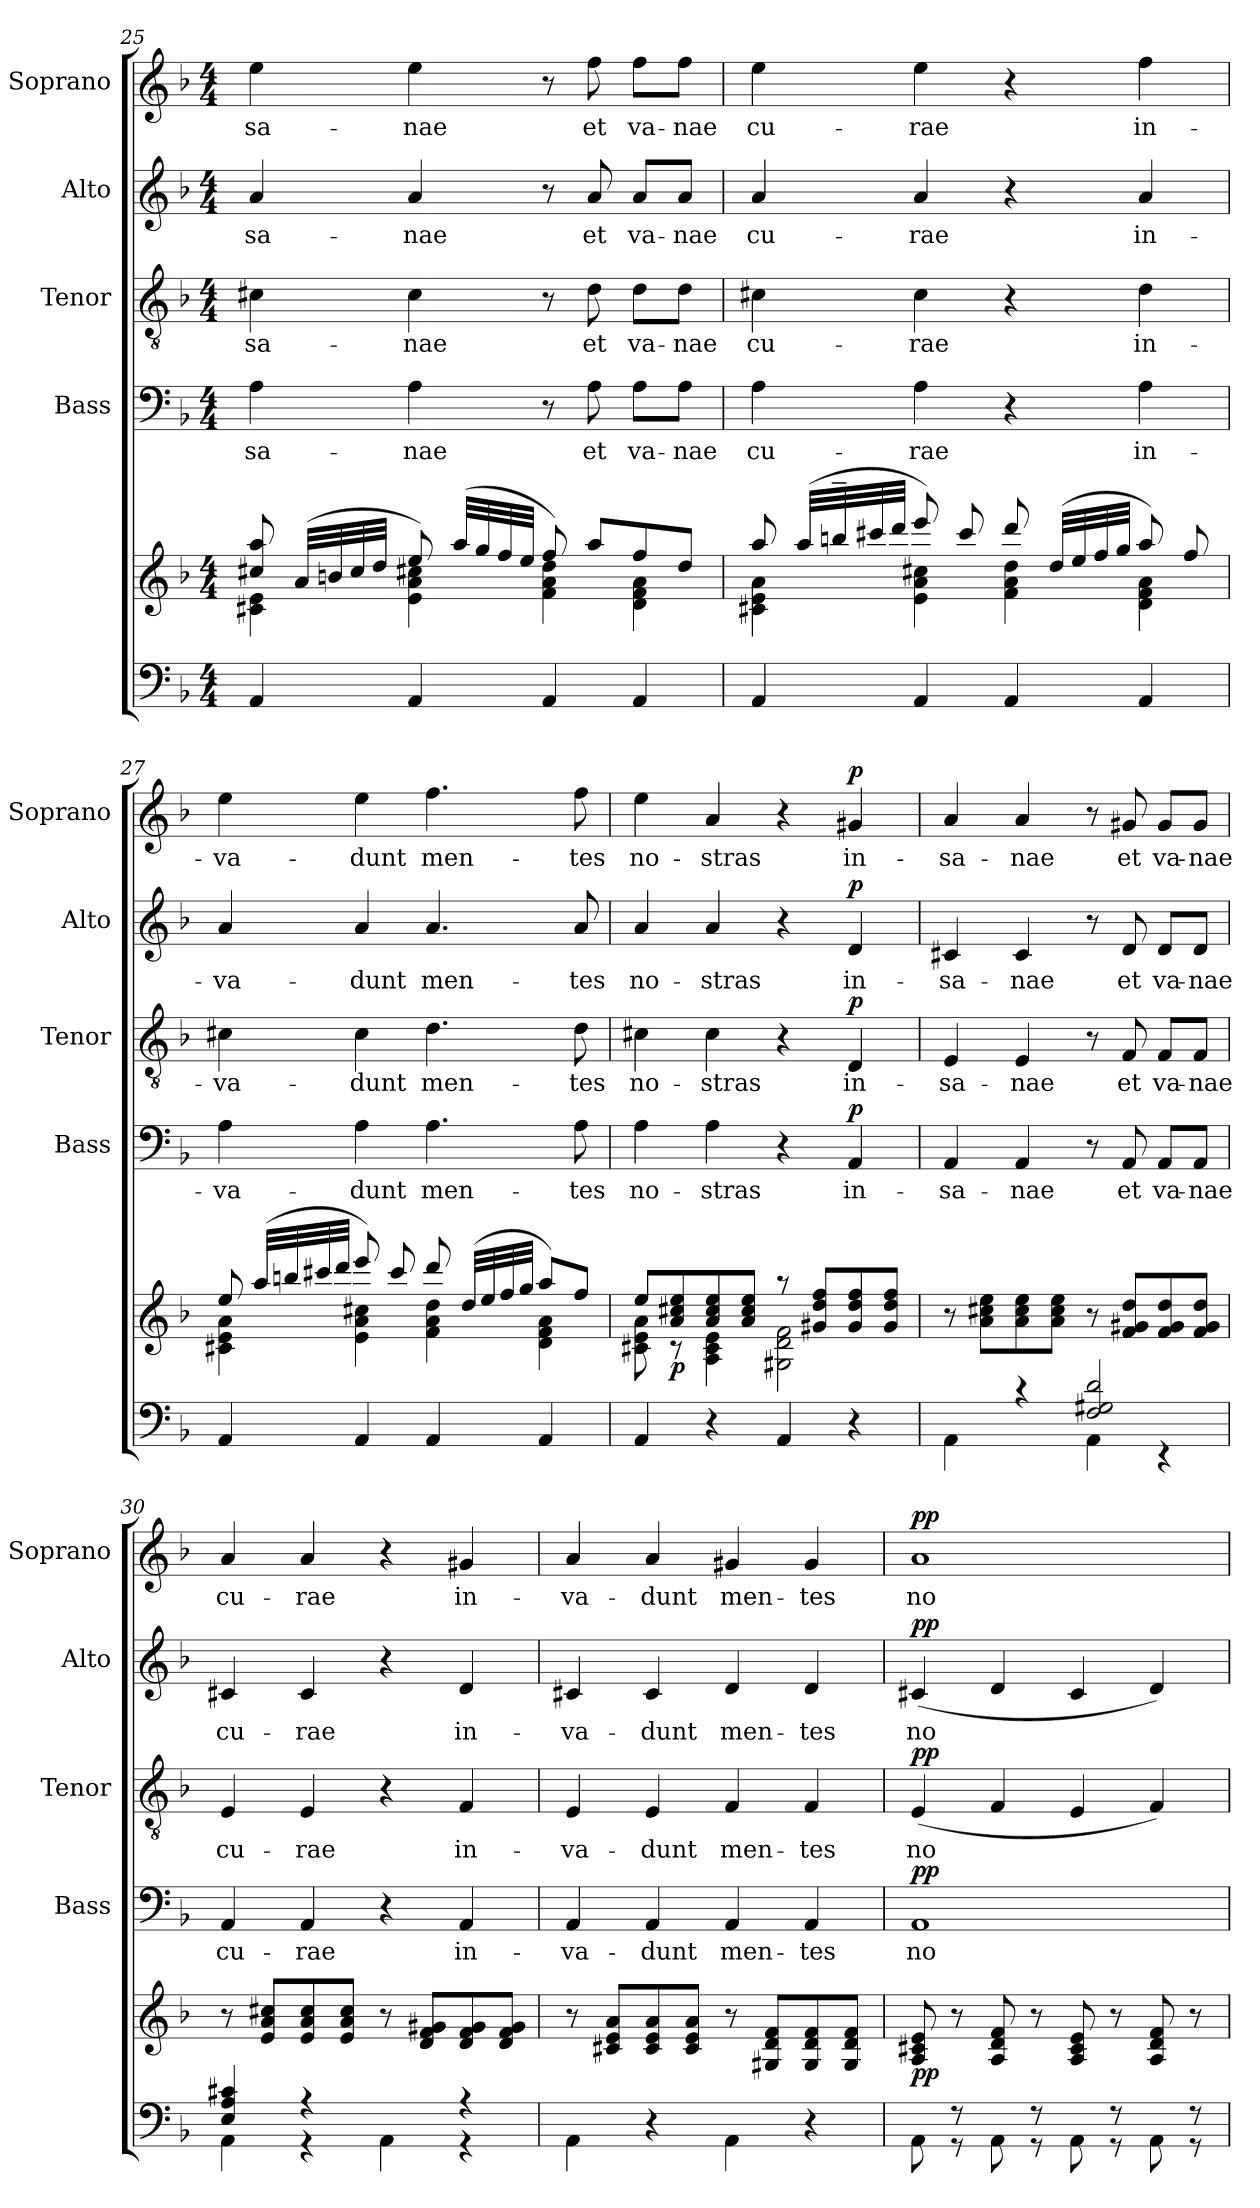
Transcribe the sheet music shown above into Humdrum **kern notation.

**kern	**kern	**dynam	**kern	**text	**dynam	**kern	**text	**dynam	**kern	**text	**dynam	**kern	**text	**dynam
*part6	*part5	*part5	*part4	*part4	*part4	*part3	*part3	*part3	*part2	*part2	*part2	*part1	*part1	*part1
*staff6	*staff5	*staff5	*staff4	*staff4	*staff4	*staff3	*staff3	*staff3	*staff2	*staff2	*staff2	*staff1	*staff1	*staff1
*	*	*	*I"Bass	*	*	*I"Tenor	*	*	*I"Alto	*	*	*I"Soprano	*	*
*	*	*	*I'Bass	*	*	*I'Tenor	*	*	*I'Alto	*	*	*I'Soprano	*	*
!!LO:PB:g=z
*clefF4	*clefG2	*	*clefF4	*	*	*clefGv2	*	*	*clefG2	*	*	*clefG2	*	*
*k[b-]	*k[b-]	*	*k[b-]	*	*	*k[b-]	*	*	*k[b-]	*	*	*k[b-]	*	*
*F:	*F:	*	*F:	*	*	*F:	*	*	*F:	*	*	*F:	*	*
*M4/4	*M4/4	*	*M4/4	*	*	*M4/4	*	*	*M4/4	*	*	*M4/4	*	*
=25	=25	=25	=25	=25	=25	=25	=25	=25	=25	=25	=25	=25	=25	=25
*	*^	*	*	*	*	*	*	*	*	*	*	*	*	*
!	!	!	!	!	!LO:LY:b	!	!	!LO:LY:b	!	!	!LO:LY:b	!	!	!LO:LY:b	!
4AA/	8cc#X/ 8aa/	4c#X\ 4e\	.	4A\	-sa-	.	4c#X\	-sa-	.	4a/	-sa-	.	4ee\	-sa-	.
.	(<32a/LLL	.	.	.	.	.	.	.	.	.	.	.	.	.	.
.	32bn/	.	.	.	.	.	.	.	.	.	.	.	.	.	.
.	32cc#/	.	.	.	.	.	.	.	.	.	.	.	.	.	.
.	32dd/JJJ	.	.	.	.	.	.	.	.	.	.	.	.	.	.
!	!	!	!	!	!LO:LY:b	!	!	!LO:LY:b	!	!	!LO:LY:b	!	!	!LO:LY:b	!
4AA/	8ee/)	4e\ 4a\ 4cc#X\	.	4A\	-nae	.	4c#\	-nae	.	4a/	-nae	.	4ee\	-nae	.
.	(<32aa/LLL	.	.	.	.	.	.	.	.	.	.	.	.	.	.
.	32gg/	.	.	.	.	.	.	.	.	.	.	.	.	.	.
.	32ff/	.	.	.	.	.	.	.	.	.	.	.	.	.	.
.	32ee/JJJ	.	.	.	.	.	.	.	.	.	.	.	.	.	.
4AA/	8ff/)	4f\ 4a\ 4dd\	.	8r	.	.	8r	.	.	8r	.	.	8r	.	.
!	!	!	!	!	!LO:LY:b	!	!	!LO:LY:b	!	!	!LO:LY:b	!	!	!LO:LY:b	!
.	8aa/L	.	.	8A\	et	.	8d\	et	.	8a/	et	.	8ff\	et	.
!	!	!	!	!	!LO:LY:b	!	!	!LO:LY:b	!	!	!LO:LY:b	!	!	!LO:LY:b	!
4AA/	8ff/	4d\ 4f\ 4a\	.	8A\L	va-	.	8d\L	va-	.	8a/L	va-	.	8ff\L	va-	.
!	!	!	!	!	!LO:LY:b	!	!	!LO:LY:b	!	!	!LO:LY:b	!	!	!LO:LY:b	!
.	8dd/J	.	.	8A\J	-nae	.	8d\J	-nae	.	8a/J	-nae	.	8ff\J	-nae	.
=26	=26	=26	=26	=26	=26	=26	=26	=26	=26	=26	=26	=26	=26	=26	=26
!	!	!	!	!	!LO:LY:b	!	!	!LO:LY:b	!	!	!LO:LY:b	!	!	!LO:LY:b	!
4AA/	8aa/	4c#X\ 4e\ 4a\	.	4A\	cu-	.	4c#X\	cu-	.	4a/	cu-	.	4ee\	cu-	.
.	(<32aa/LLL	.	.	.	.	.	.	.	.	.	.	.	.	.	.
.	32bbn~>/	.	.	.	.	.	.	.	.	.	.	.	.	.	.
.	32ccc#X/	.	.	.	.	.	.	.	.	.	.	.	.	.	.
.	32ddd/JJJ	.	.	.	.	.	.	.	.	.	.	.	.	.	.
!	!	!	!	!	!LO:LY:b	!	!	!LO:LY:b	!	!	!LO:LY:b	!	!	!LO:LY:b	!
4AA/	8eee/)	4e\ 4a\ 4cc#X\	.	4A\	-rae	.	4c#\	-rae	.	4a/	-rae	.	4ee\	-rae	.
.	8ccc#/	.	.	.	.	.	.	.	.	.	.	.	.	.	.
4AA/	8ddd/	4f\ 4a\ 4dd\	.	4r	.	.	4r	.	.	4r	.	.	4r	.	.
.	(<32dd/LLL	.	.	.	.	.	.	.	.	.	.	.	.	.	.
.	32ee/	.	.	.	.	.	.	.	.	.	.	.	.	.	.
.	32ff/	.	.	.	.	.	.	.	.	.	.	.	.	.	.
.	32gg/JJJ	.	.	.	.	.	.	.	.	.	.	.	.	.	.
!	!	!	!	!	!LO:LY:b	!	!	!LO:LY:b	!	!	!LO:LY:b	!	!	!LO:LY:b	!
4AA/	8aa/)	4d\ 4f\ 4a\	.	4A\	in-	.	4d\	in-	.	4a/	in-	.	4ff\	in-	.
.	8ff/	.	.	.	.	.	.	.	.	.	.	.	.	.	.
=27	=27	=27	=27	=27	=27	=27	=27	=27	=27	=27	=27	=27	=27	=27	=27
!	!	!	!	!	!LO:LY:b	!	!	!LO:LY:b	!	!	!LO:LY:b	!	!	!LO:LY:b	!
4AA/	8ee/	4c#X\ 4e\ 4a\	.	4A\	-va-	.	4c#X\	-va-	.	4a/	-va-	.	4ee\	-va-	.
.	(<32aa/LLL	.	.	.	.	.	.	.	.	.	.	.	.	.	.
.	32bbn/	.	.	.	.	.	.	.	.	.	.	.	.	.	.
.	32ccc#X/	.	.	.	.	.	.	.	.	.	.	.	.	.	.
.	32ddd/JJJ	.	.	.	.	.	.	.	.	.	.	.	.	.	.
!	!	!	!	!	!LO:LY:b	!	!	!LO:LY:b	!	!	!LO:LY:b	!	!	!LO:LY:b	!
4AA/	8eee/)	4e\ 4a\ 4cc#X\	.	4A\	-dunt	.	4c#\	-dunt	.	4a/	-dunt	.	4ee\	-dunt	.
.	8ccc#/	.	.	.	.	.	.	.	.	.	.	.	.	.	.
!	!	!	!	!	!LO:LY:b	!	!	!LO:LY:b	!	!	!LO:LY:b	!	!	!LO:LY:b	!
4AA/	8ddd/	4f\ 4a\ 4dd\	.	4.A\	men-	.	4.d\	men-	.	4.a/	men-	.	4.ff\	men-	.
.	(<32dd/LLL	.	.	.	.	.	.	.	.	.	.	.	.	.	.
.	32ee/	.	.	.	.	.	.	.	.	.	.	.	.	.	.
.	32ff/	.	.	.	.	.	.	.	.	.	.	.	.	.	.
.	32gg/JJJ	.	.	.	.	.	.	.	.	.	.	.	.	.	.
4AA/	8aa/L)	4d\ 4f\ 4a\	.	.	.	.	.	.	.	.	.	.	.	.	.
!	!	!	!	!	!LO:LY:b	!	!	!LO:LY:b	!	!	!LO:LY:b	!	!	!LO:LY:b	!
.	8ff/J	.	.	8A\	-tes	.	8d\	-tes	.	8a/	-tes	.	8ff\	-tes	.
=28	=28	=28	=28	=28	=28	=28	=28	=28	=28	=28	=28	=28	=28	=28	=28
!	!	!	!	!	!LO:LY:b	!	!	!LO:LY:b	!	!	!LO:LY:b	!	!	!LO:LY:b	!
4AA/	8ee/L	8c#X\ 8e\ 8a\	.	4A\	no-	.	4c#X\	no-	.	4a/	no-	.	4ee\	no-	.
!	!	!	!LO:DY:b	!	!	!	!	!	!	!	!	!	!	!	!
.	8a/ 8cc#X/ 8ee/	8rc	p	.	.	.	.	.	.	.	.	.	.	.	.
!	!	!	!	!	!LO:LY:b	!	!	!LO:LY:b	!	!	!LO:LY:b	!	!	!LO:LY:b	!
4r	8a/ 8cc#/ 8ee/	4A\ 4c#\ 4e\	.	4A\	-stras	.	4c#\	-stras	.	4a/	-stras	.	4a/	-stras	.
.	8a/ 8cc#/ 8ee/J	.	.	.	.	.	.	.	.	.	.	.	.	.	.
4AA/	8raa	2G#X\ 2d\ 2f\	.	4r	.	.	4r	.	.	4r	.	.	4r	.	.
.	8g#X/ 8dd/ 8ff/L	.	.	.	.	.	.	.	.	.	.	.	.	.	.
!	!	!	!	!	!LO:LY:b	!LO:DY:b	!	!LO:LY:b	!LO:DY:b	!	!LO:LY:b	!LO:DY:b	!	!LO:LY:b	!LO:DY:b
4r	8g#/ 8dd/ 8ff/	.	.	4AA/	in-	p	4D/	in-	p	4d/	in-	p	4g#X/	in-	p
.	8g#/ 8dd/ 8ff/J	.	.	.	.	.	.	.	.	.	.	.	.	.	.
*	*v	*v	*	*	*	*	*	*	*	*	*	*	*	*	*
!!LO:LB:g=z
=29	=29	=29	=29	=29	=29	=29	=29	=29	=29	=29	=29	=29	=29	=29
*^	*	*	*	*	*	*	*	*	*	*	*	*	*	*
!	!	!	!	!	!LO:LY:b	!	!	!LO:LY:b	!	!	!LO:LY:b	!	!	!LO:LY:b	!
4AA\	2ryy	8r	.	4AA/	-sa-	.	4E/	-sa-	.	4c#X/	-sa-	.	4a/	-sa-	.
.	.	8a\ 8cc#X\ 8ee\L	.	.	.	.	.	.	.	.	.	.	.	.	.
!	!	!	!	!	!LO:LY:b	!	!	!LO:LY:b	!	!	!LO:LY:b	!	!	!LO:LY:b	!
4rc	.	8a\ 8cc#\ 8ee\	.	4AA/	-nae	.	4E/	-nae	.	4c#/	-nae	.	4a/	-nae	.
.	.	8a\ 8cc#\ 8ee\J	.	.	.	.	.	.	.	.	.	.	.	.	.
2F/ 2G#X/ 2d/	4AA\	8r	.	8r	.	.	8r	.	.	8r	.	.	8r	.	.
!	!	!	!	!	!LO:LY:b	!	!	!LO:LY:b	!	!	!LO:LY:b	!	!	!LO:LY:b	!
.	.	8f/ 8g#X/ 8dd/L	.	8AA/	et	.	8F/	et	.	8d/	et	.	8g#X/	et	.
!	!	!	!	!	!LO:LY:b	!	!	!LO:LY:b	!	!	!LO:LY:b	!	!	!LO:LY:b	!
.	4rEE	8f/ 8g#/ 8dd/	.	8AA/L	va-	.	8F/L	va-	.	8d/L	va-	.	8g#/L	va-	.
!	!	!	!	!	!LO:LY:b	!	!	!LO:LY:b	!	!	!LO:LY:b	!	!	!LO:LY:b	!
.	.	8f/ 8g#/ 8dd/J	.	8AA/J	-nae	.	8F/J	-nae	.	8d/J	-nae	.	8g#/J	-nae	.
=30	=30	=30	=30	=30	=30	=30	=30	=30	=30	=30	=30	=30	=30	=30	=30
!	!	!	!	!	!LO:LY:b	!	!	!LO:LY:b	!	!	!LO:LY:b	!	!	!LO:LY:b	!
4E/ 4A/ 4c#X/	4AA\	8r	.	4AA/	cu-	.	4E/	cu-	.	4c#X/	cu-	.	4a/	cu-	.
.	.	8e/ 8a/ 8cc#X/L	.	.	.	.	.	.	.	.	.	.	.	.	.
!	!	!	!	!	!LO:LY:b	!	!	!LO:LY:b	!	!	!LO:LY:b	!	!	!LO:LY:b	!
4r	4r	8e/ 8a/ 8cc#/	.	4AA/	-rae	.	4E/	-rae	.	4c#/	-rae	.	4a/	-rae	.
.	.	8e/ 8a/ 8cc#/J	.	.	.	.	.	.	.	.	.	.	.	.	.
4AA\	4ryy	8r	.	4r	.	.	4r	.	.	4r	.	.	4r	.	.
.	.	8d/ 8f/ 8g#X/L	.	.	.	.	.	.	.	.	.	.	.	.	.
!	!	!	!	!	!LO:LY:b	!	!	!LO:LY:b	!	!	!LO:LY:b	!	!	!LO:LY:b	!
4r	4r	8d/ 8f/ 8g#/	.	4AA/	in-	.	4F/	in-	.	4d/	in-	.	4g#X/	in-	.
.	.	8d/ 8f/ 8g#/J	.	.	.	.	.	.	.	.	.	.	.	.	.
=31	=31	=31	=31	=31	=31	=31	=31	=31	=31	=31	=31	=31	=31	=31	=31
!	!	!	!	!	!LO:LY:b	!	!	!LO:LY:b	!	!	!LO:LY:b	!	!	!LO:LY:b	!
4AA\	2ryy	8r	.	4AA/	-va-	.	4E/	-va-	.	4c#X/	-va-	.	4a/	-va-	.
.	.	8c#X/ 8e/ 8a/L	.	.	.	.	.	.	.	.	.	.	.	.	.
!	!	!	!	!	!LO:LY:b	!	!	!LO:LY:b	!	!	!LO:LY:b	!	!	!LO:LY:b	!
4r	.	8c#/ 8e/ 8a/	.	4AA/	-dunt	.	4E/	-dunt	.	4c#/	-dunt	.	4a/	-dunt	.
.	.	8c#/ 8e/ 8a/J	.	.	.	.	.	.	.	.	.	.	.	.	.
!	!	!	!	!	!LO:LY:b	!	!	!LO:LY:b	!	!	!LO:LY:b	!	!	!LO:LY:b	!
4AA\	2ryy	8r	.	4AA/	men-	.	4F/	men-	.	4d/	men-	.	4g#X/	men-	.
.	.	8G#X/ 8d/ 8f/L	.	.	.	.	.	.	.	.	.	.	.	.	.
!	!	!	!	!	!LO:LY:b	!	!	!LO:LY:b	!	!	!LO:LY:b	!	!	!LO:LY:b	!
4r	.	8G#/ 8d/ 8f/	.	4AA/	-tes	.	4F/	-tes	.	4d/	-tes	.	4g#/	-tes	.
.	.	8G#/ 8d/ 8f/J	.	.	.	.	.	.	.	.	.	.	.	.	.
=32	=32	=32	=32	=32	=32	=32	=32	=32	=32	=32	=32	=32	=32	=32	=32
!	!	!	!LO:DY:b	!	!LO:LY:b	!LO:DY:b	!	!LO:LY:b	!LO:DY:b	!	!LO:LY:b	!LO:DY:b	!	!LO:LY:b	!LO:DY:b
8ryy	8AA\	8A/ 8c#X/ 8e/	pp	1AA	no-	pp	(<4E/	no­	pp	(<4c#X/	no­	pp	1a	no-	pp
8r	8r	8r	.	.	.	.	.	.	.	.	.	.	.	.	.
8ryy	8AA\	8A/ 8d/ 8f/	.	.	.	.	4F/	.	.	4d/	.	.	.	.	.
8r	8r	8r	.	.	.	.	.	.	.	.	.	.	.	.	.
8ryy	8AA\	8A/ 8c#/ 8e/	.	.	.	.	4E/	.	.	4c#/	.	.	.	.	.
8r	8r	8r	.	.	.	.	.	.	.	.	.	.	.	.	.
8ryy	8AA\	8A/ 8d/ 8f/	.	.	.	.	4F/)	.	.	4d/)	.	.	.	.	.
8r	8r	8r	.	.	.	.	.	.	.	.	.	.	.	.	.
*v	*v	*	*	*	*	*	*	*	*	*	*	*	*	*	*
=	=	=	=	=	=	=	=	=	=	=	=	=	=	=
*-	*-	*-	*-	*-	*-	*-	*-	*-	*-	*-	*-	*-	*-	*-
